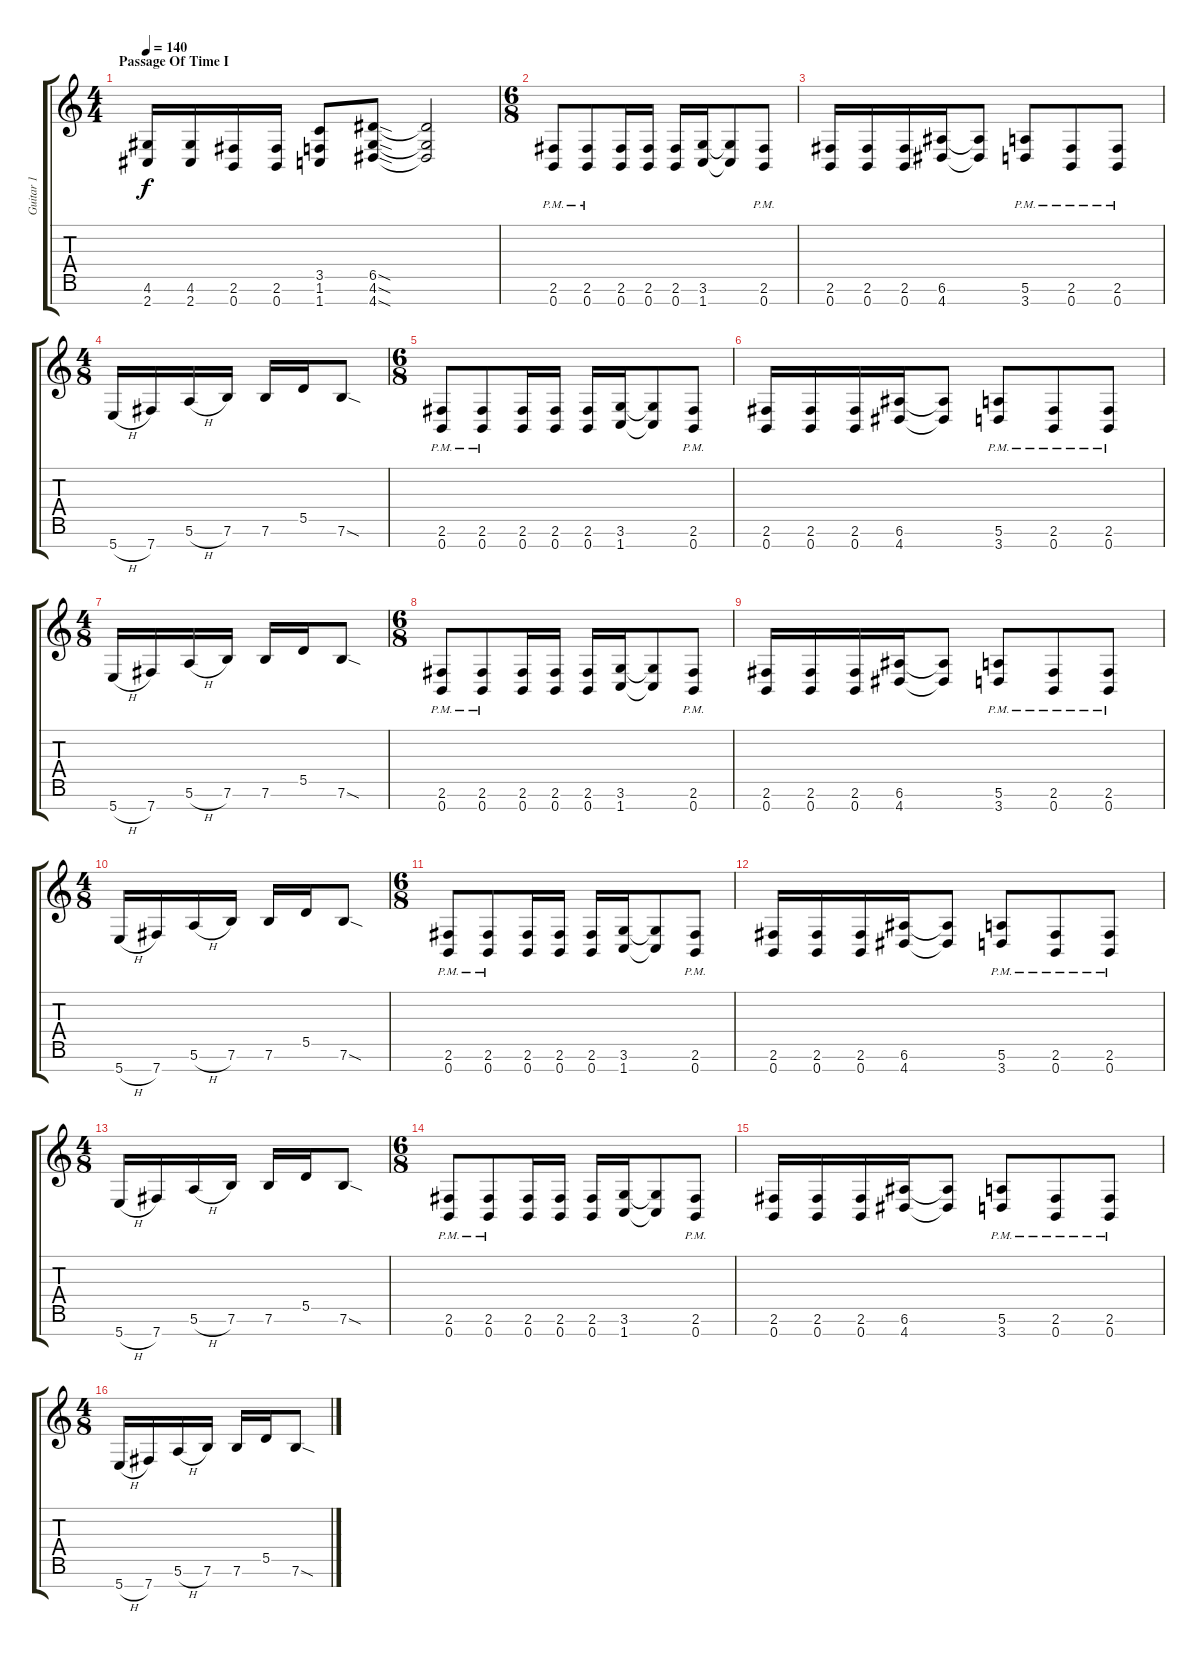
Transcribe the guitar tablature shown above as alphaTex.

\track ("Guitar 1" "Guitar 1") {instrument distortionguitar}
\staff {score tabs}
\tuning (E4 B3 G3 D3 A2 E2 B1) {hide}
\ts (4 4)
\section ("" "Passage Of Time I")
\tempo 140
\clef g2
\ks c
(4.6 2.7).16{dy f instrument distortionguitar} (4.6 2.7).16 (2.6 0.7).16 (2.6 0.7).16 (3.5 1.6 1.7).8 (6.5{sod} 4.6{sod} 4.7{sod}).8 (6.5{t} 4.6{t} 4.7{t}).2 |
\ts (6 8)
(2.6{pm} 0.7{pm}).8 (2.6{pm} 0.7{pm}).8 (2.6 0.7).16 (2.6 0.7).16 (2.6 0.7).16 (3.6 1.7).16 (3.6{t} 1.7{t}).8 (2.6{pm} 0.7{pm}).8 |
(2.6 0.7).16 (2.6 0.7).16 (2.6 0.7).16 (6.6 4.7).16 (6.6{t} 4.7{t}).8 (5.6{pm} 3.7{pm}).8 (2.6{pm} 0.7{pm}).8 (2.6{pm} 0.7{pm}).8 |
\ts (4 8)
5.7{h}.16 7.7.16 5.6{h}.16 7.6.16 7.6.16 5.5.16 7.6{sod}.8 |
\ts (6 8)
(2.6{pm} 0.7{pm}).8 (2.6{pm} 0.7{pm}).8 (2.6 0.7).16 (2.6 0.7).16 (2.6 0.7).16 (3.6 1.7).16 (3.6{t} 1.7{t}).8 (2.6{pm} 0.7{pm}).8 |
(2.6 0.7).16 (2.6 0.7).16 (2.6 0.7).16 (6.6 4.7).16 (6.6{t} 4.7{t}).8 (5.6{pm} 3.7{pm}).8 (2.6{pm} 0.7{pm}).8 (2.6{pm} 0.7{pm}).8 |
\ts (4 8)
5.7{h}.16 7.7.16 5.6{h}.16 7.6.16 7.6.16 5.5.16 7.6{sod}.8 |
\ts (6 8)
(2.6{pm} 0.7{pm}).8 (2.6{pm} 0.7{pm}).8 (2.6 0.7).16 (2.6 0.7).16 (2.6 0.7).16 (3.6 1.7).16 (3.6{t} 1.7{t}).8 (2.6{pm} 0.7{pm}).8 |
(2.6 0.7).16 (2.6 0.7).16 (2.6 0.7).16 (6.6 4.7).16 (6.6{t} 4.7{t}).8 (5.6{pm} 3.7{pm}).8 (2.6{pm} 0.7{pm}).8 (2.6{pm} 0.7{pm}).8 |
\ts (4 8)
5.7{h}.16 7.7.16 5.6{h}.16 7.6.16 7.6.16 5.5.16 7.6{sod}.8 |
\ts (6 8)
(2.6{pm} 0.7{pm}).8 (2.6{pm} 0.7{pm}).8 (2.6 0.7).16 (2.6 0.7).16 (2.6 0.7).16 (3.6 1.7).16 (3.6{t} 1.7{t}).8 (2.6{pm} 0.7{pm}).8 |
(2.6 0.7).16 (2.6 0.7).16 (2.6 0.7).16 (6.6 4.7).16 (6.6{t} 4.7{t}).8 (5.6{pm} 3.7{pm}).8 (2.6{pm} 0.7{pm}).8 (2.6{pm} 0.7{pm}).8 |
\ts (4 8)
5.7{h}.16 7.7.16 5.6{h}.16 7.6.16 7.6.16 5.5.16 7.6{sod}.8 |
\ts (6 8)
\section ("" "")
(2.6{pm} 0.7{pm}).8 (2.6{pm} 0.7{pm}).8 (2.6 0.7).16 (2.6 0.7).16 (2.6 0.7).16 (3.6 1.7).16 (3.6{t} 1.7{t}).8 (2.6{pm} 0.7{pm}).8 |
(2.6 0.7).16 (2.6 0.7).16 (2.6 0.7).16 (6.6 4.7).16 (6.6{t} 4.7{t}).8 (5.6{pm} 3.7{pm}).8 (2.6{pm} 0.7{pm}).8 (2.6{pm} 0.7{pm}).8 |
\ts (4 8)
5.7{h}.16 7.7.16 5.6{h}.16 7.6.16 7.6.16 5.5.16 7.6{sod}.8
